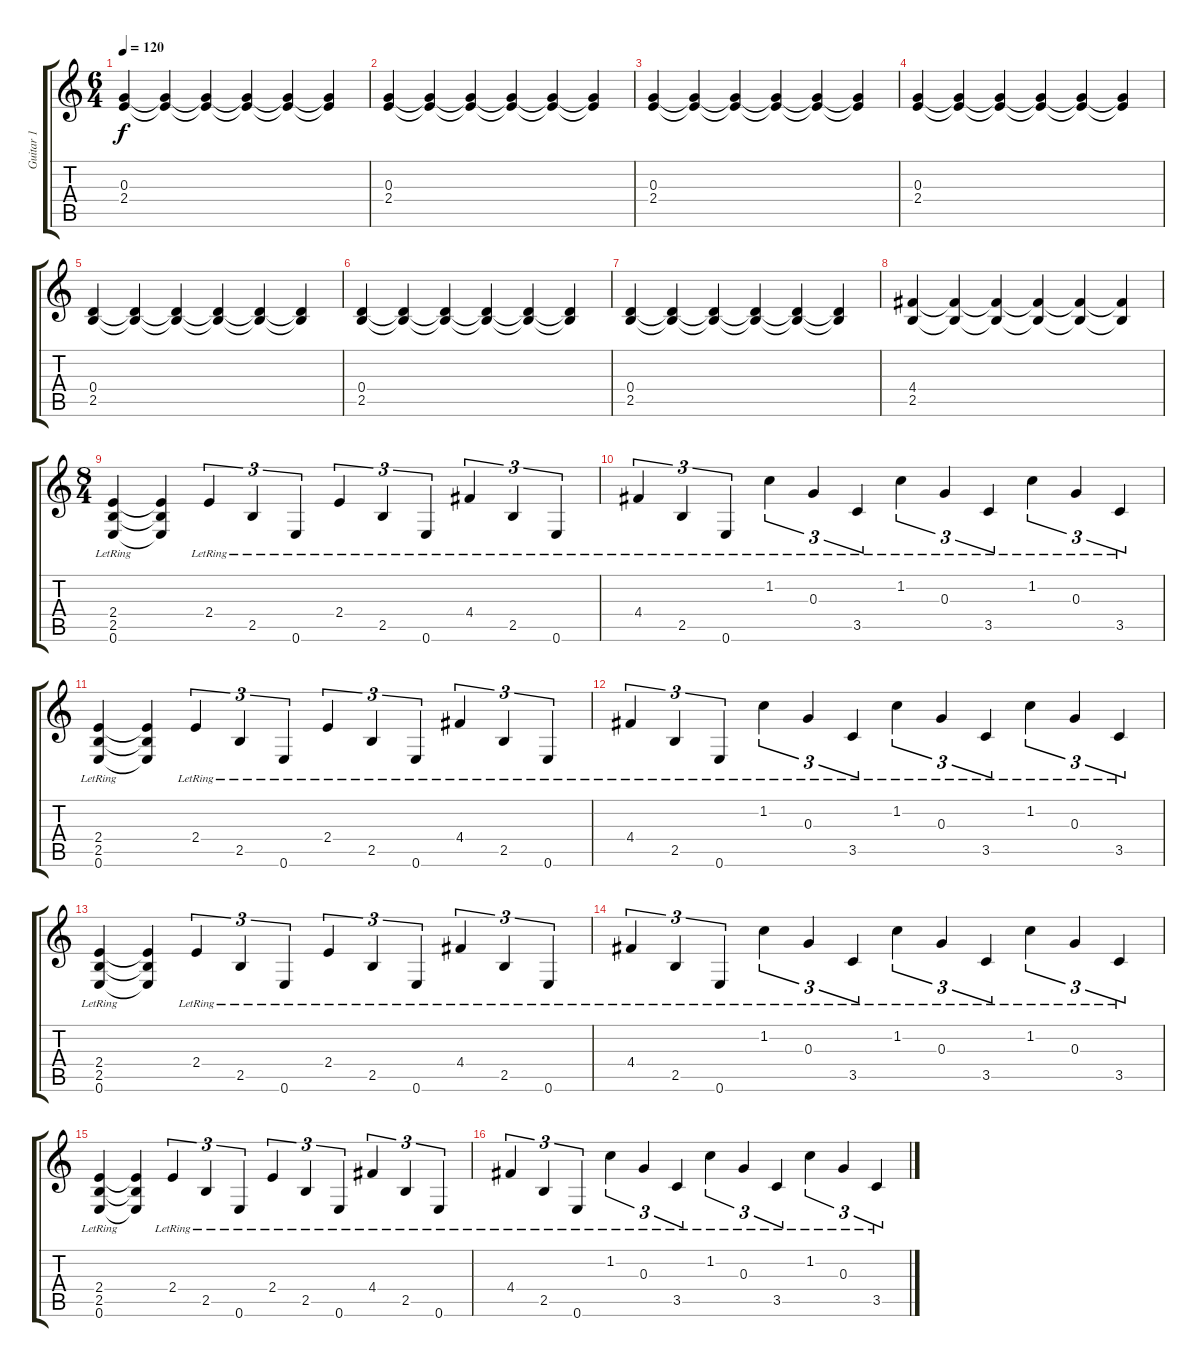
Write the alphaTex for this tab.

\track ("Guitar 1" "Guitar 1") {instrument distortionguitar}
\staff {score tabs}
\tuning (E4 B3 G3 D3 A2 E2) {hide}
\ts (6 4)
\tempo 120
\clef g2
\ks c
(0.3 2.4).4{dy f} (0.3{t} 2.4{t}).4 (0.3{t} 2.4{t}).4 (0.3{t} 2.4{t}).4 (0.3{t} 2.4{t}).4 (0.3{t} 2.4{t}).4 |
(0.3 2.4).4 (0.3{t} 2.4{t}).4 (0.3{t} 2.4{t}).4 (0.3{t} 2.4{t}).4 (0.3{t} 2.4{t}).4 (0.3{t} 2.4{t}).4 |
(0.3 2.4).4 (0.3{t} 2.4{t}).4 (0.3{t} 2.4{t}).4 (0.3{t} 2.4{t}).4 (0.3{t} 2.4{t}).4 (0.3{t} 2.4{t}).4 |
(0.3 2.4).4 (0.3{t} 2.4{t}).4 (0.3{t} 2.4{t}).4 (0.3{t} 2.4{t}).4 (0.3{t} 2.4{t}).4 (0.3{t} 2.4{t}).4 |
(0.4 2.5).4 (0.4{t} 2.5{t}).4 (0.4{t} 2.5{t}).4 (0.4{t} 2.5{t}).4 (0.4{t} 2.5{t}).4 (0.4{t} 2.5{t}).4 |
(0.4 2.5).4 (0.4{t} 2.5{t}).4 (0.4{t} 2.5{t}).4 (0.4{t} 2.5{t}).4 (0.4{t} 2.5{t}).4 (0.4{t} 2.5{t}).4 |
(0.4 2.5).4 (0.4{t} 2.5{t}).4 (0.4{t} 2.5{t}).4 (0.4{t} 2.5{t}).4 (0.4{t} 2.5{t}).4 (0.4{t} 2.5{t}).4 |
(4.4 2.5).4 (4.4{t} 2.5{t}).4 (4.4{t} 2.5{t}).4 (4.4{t} 2.5{t}).4 (4.4{t} 2.5{t}).4 (4.4{t} 2.5{t}).4 |
\ts (8 4)
(2.4{lr} 2.5{lr} 0.6{lr}).4 (2.4{t} 2.5{t} 0.6{t}).4 2.4{lr}.4{tu (3 2)} 2.5{lr}.4{tu (3 2)} 0.6{lr}.4{tu (3 2)} 2.4{lr}.4{tu (3 2)} 2.5{lr}.4{tu (3 2)} 0.6{lr}.4{tu (3 2)} 4.4{lr}.4{tu (3 2)} 2.5{lr}.4{tu (3 2)} 0.6{lr}.4{tu (3 2)} |
4.4{lr}.4{tu (3 2)} 2.5{lr}.4{tu (3 2)} 0.6{lr}.4{tu (3 2)} 1.2{lr}.4{tu (3 2)} 0.3{lr}.4{tu (3 2)} 3.5{lr}.4{tu (3 2)} 1.2{lr}.4{tu (3 2)} 0.3{lr}.4{tu (3 2)} 3.5{lr}.4{tu (3 2)} 1.2{lr}.4{tu (3 2)} 0.3{lr}.4{tu (3 2)} 3.5{lr}.4{tu (3 2)} |
(2.4{lr} 2.5{lr} 0.6{lr}).4 (2.4{t} 2.5{t} 0.6{t}).4 2.4{lr}.4{tu (3 2)} 2.5{lr}.4{tu (3 2)} 0.6{lr}.4{tu (3 2)} 2.4{lr}.4{tu (3 2)} 2.5{lr}.4{tu (3 2)} 0.6{lr}.4{tu (3 2)} 4.4{lr}.4{tu (3 2)} 2.5{lr}.4{tu (3 2)} 0.6{lr}.4{tu (3 2)} |
4.4{lr}.4{tu (3 2)} 2.5{lr}.4{tu (3 2)} 0.6{lr}.4{tu (3 2)} 1.2{lr}.4{tu (3 2)} 0.3{lr}.4{tu (3 2)} 3.5{lr}.4{tu (3 2)} 1.2{lr}.4{tu (3 2)} 0.3{lr}.4{tu (3 2)} 3.5{lr}.4{tu (3 2)} 1.2{lr}.4{tu (3 2)} 0.3{lr}.4{tu (3 2)} 3.5{lr}.4{tu (3 2)} |
(2.4{lr} 2.5{lr} 0.6{lr}).4 (2.4{t} 2.5{t} 0.6{t}).4 2.4{lr}.4{tu (3 2)} 2.5{lr}.4{tu (3 2)} 0.6{lr}.4{tu (3 2)} 2.4{lr}.4{tu (3 2)} 2.5{lr}.4{tu (3 2)} 0.6{lr}.4{tu (3 2)} 4.4{lr}.4{tu (3 2)} 2.5{lr}.4{tu (3 2)} 0.6{lr}.4{tu (3 2)} |
4.4{lr}.4{tu (3 2)} 2.5{lr}.4{tu (3 2)} 0.6{lr}.4{tu (3 2)} 1.2{lr}.4{tu (3 2)} 0.3{lr}.4{tu (3 2)} 3.5{lr}.4{tu (3 2)} 1.2{lr}.4{tu (3 2)} 0.3{lr}.4{tu (3 2)} 3.5{lr}.4{tu (3 2)} 1.2{lr}.4{tu (3 2)} 0.3{lr}.4{tu (3 2)} 3.5{lr}.4{tu (3 2)} |
(2.4{lr} 2.5{lr} 0.6{lr}).4 (2.4{t} 2.5{t} 0.6{t}).4 2.4{lr}.4{tu (3 2)} 2.5{lr}.4{tu (3 2)} 0.6{lr}.4{tu (3 2)} 2.4{lr}.4{tu (3 2)} 2.5{lr}.4{tu (3 2)} 0.6{lr}.4{tu (3 2)} 4.4{lr}.4{tu (3 2)} 2.5{lr}.4{tu (3 2)} 0.6{lr}.4{tu (3 2)} |
4.4{lr}.4{tu (3 2)} 2.5{lr}.4{tu (3 2)} 0.6{lr}.4{tu (3 2)} 1.2{lr}.4{tu (3 2)} 0.3{lr}.4{tu (3 2)} 3.5{lr}.4{tu (3 2)} 1.2{lr}.4{tu (3 2)} 0.3{lr}.4{tu (3 2)} 3.5{lr}.4{tu (3 2)} 1.2{lr}.4{tu (3 2)} 0.3{lr}.4{tu (3 2)} 3.5{lr}.4{tu (3 2)}
